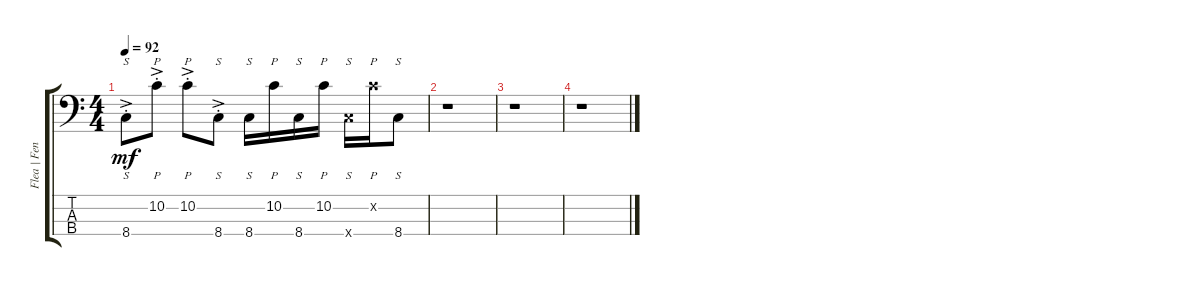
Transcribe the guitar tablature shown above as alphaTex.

\track ("Flea | Fender Shell Pink Jazz | Bass" "Flea | Fen") {instrument electricbassfinger}
\staff {score tabs}
\tuning (G2 D2 A1 E1) {hide}
\ts (4 4)
\tempo 92
\clef f4
\ks c
8.4{ac st}.8{s dy mf} 10.2{ac st}.8{p} 10.2{ac st}.8{p} 8.4{ac st}.8{s} 8.4.16{s} 10.2.16{p} 8.4.16{s} 10.2.16{p} 8.4{x}.16{s} 10.2{x}.16{p} 8.4.8{s} |
r.1 |
r.1 |
r.1
